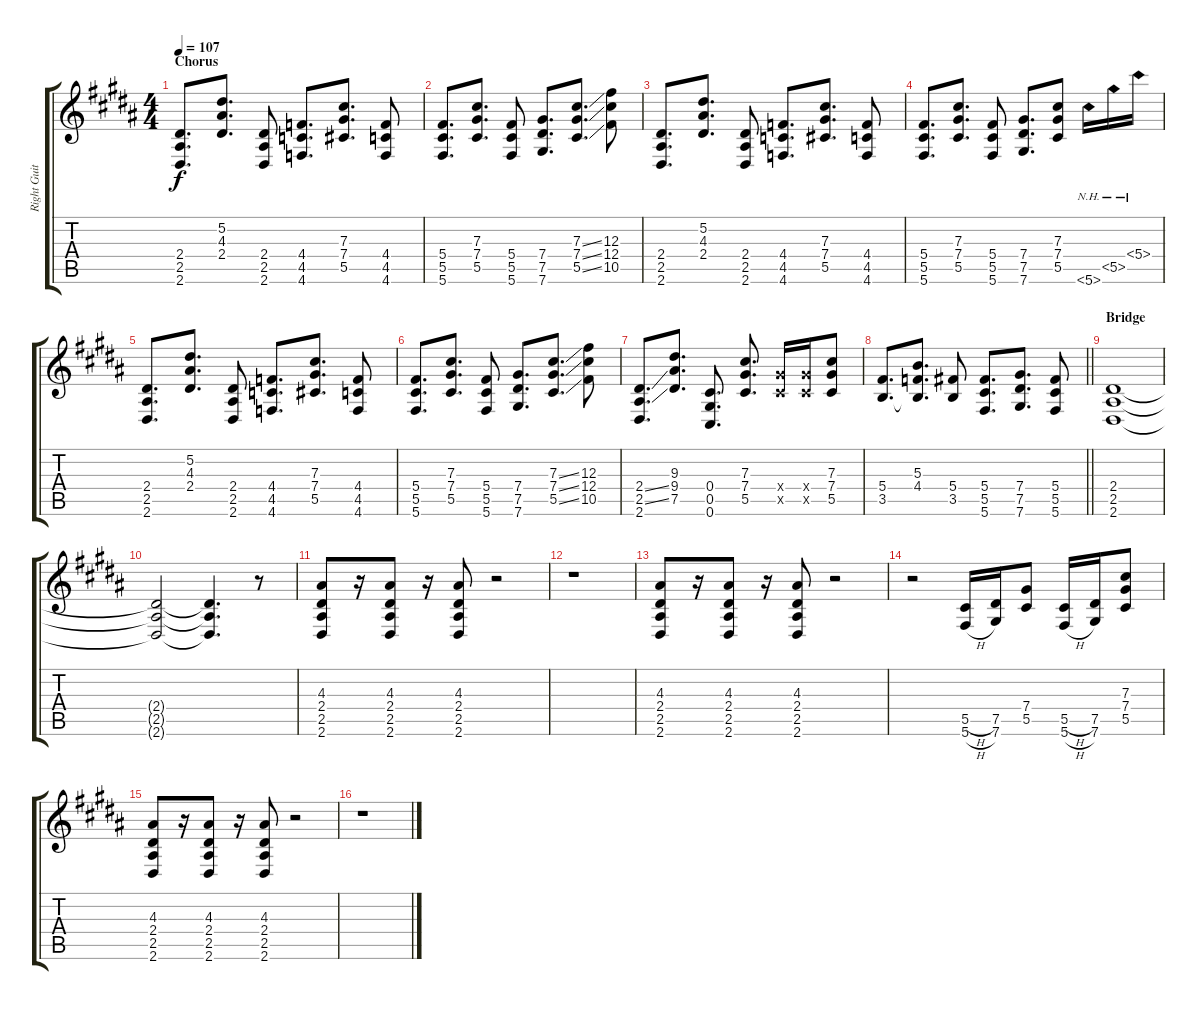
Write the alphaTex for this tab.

\track ("Right Guitar I" "Right Guit") {instrument distortionguitar}
\staff {score tabs}
\tuning (Eb4 Bb3 Gb3 Db3 Ab2 Db2) {hide}
\ts (4 4)
\section ("" "Chorus")
\tempo 107
\clef g2
\ks b
(2.4 2.5 2.6).8{d dy f} (5.2 4.3 2.4).8{d} (2.4 2.5 2.6).8 (4.4 4.5 4.6).8{d} (7.3 7.4 5.5).8{d} (4.4 4.5 4.6).8 |
(5.4 5.5 5.6).8{d} (7.3 7.4 5.5).8{d} (5.4 5.5 5.6).8 (7.4 7.5 7.6).8{d} (7.3{ss} 7.4{ss} 5.5{ss}).8{d} (12.3 12.4 10.5).8 |
(2.4 2.5 2.6).8{d} (5.2 4.3 2.4).8{d} (2.4 2.5 2.6).8 (4.4 4.5 4.6).8{d} (7.3 7.4 5.5).8{d} (4.4 4.5 4.6).8 |
(5.4 5.5 5.6).8{d} (7.3 7.4 5.5).8{d} (5.4 5.5 5.6).8 (7.4 7.5 7.6).8{d} (7.3 7.4 5.5).8 5.6{nh}.16 5.5{nh}.16 5.4{nh}.16 |
(2.4 2.5 2.6).8{d} (5.2 4.3 2.4).8{d} (2.4 2.5 2.6).8 (4.4 4.5 4.6).8{d} (7.3 7.4 5.5).8{d} (4.4 4.5 4.6).8 |
(5.4 5.5 5.6).8{d} (7.3 7.4 5.5).8{d} (5.4 5.5 5.6).8 (7.4 7.5 7.6).8{d} (7.3{ss} 7.4{ss} 5.5{ss}).8{d} (12.3 12.4 10.5).8 |
(2.4{ss} 2.5{ss} 2.6).8{d} (9.3 9.4 7.5).8{d} (0.4 0.5 0.6).8{d} (7.3 7.4 5.5).8{d} (7.4{x} 5.5{x}).16 (7.4{x} 5.5{x}).16 (7.3 7.4 5.5).8 |
\barLineRight lightlight
(5.4 3.5).8{d} (5.3 4.4 3.5{t}).8{d} (5.4 3.5).8 (5.4 5.5 5.6).8{d} (7.4 7.5 7.6).8{d} (5.4 5.5 5.6).8 |
\section ("" "Bridge")
(2.4 2.5 2.6).1 |
(2.4{t} 2.5{t} 2.6{t}).2 (2.4{t} 2.5{t} 2.6{t}).4{d} r.8 |
(4.3 2.4 2.5 2.6).8 r.16 (4.3 2.4 2.5 2.6).8 r.16 (4.3 2.4 2.5 2.6).8 r.2 |
r.1 |
(4.3 2.4 2.5 2.6).8 r.16 (4.3 2.4 2.5 2.6).8 r.16 (4.3 2.4 2.5 2.6).8 r.2 |
r.2 (5.5{h} 5.6{h}).16 (7.5 7.6).16 (7.4 5.5).8 (5.5{h} 5.6{h}).16 (7.5 7.6).16 (7.3 7.4 5.5).8 |
(4.3 2.4 2.5 2.6).8 r.16 (4.3 2.4 2.5 2.6).8 r.16 (4.3 2.4 2.5 2.6).8 r.2 |
r.1
